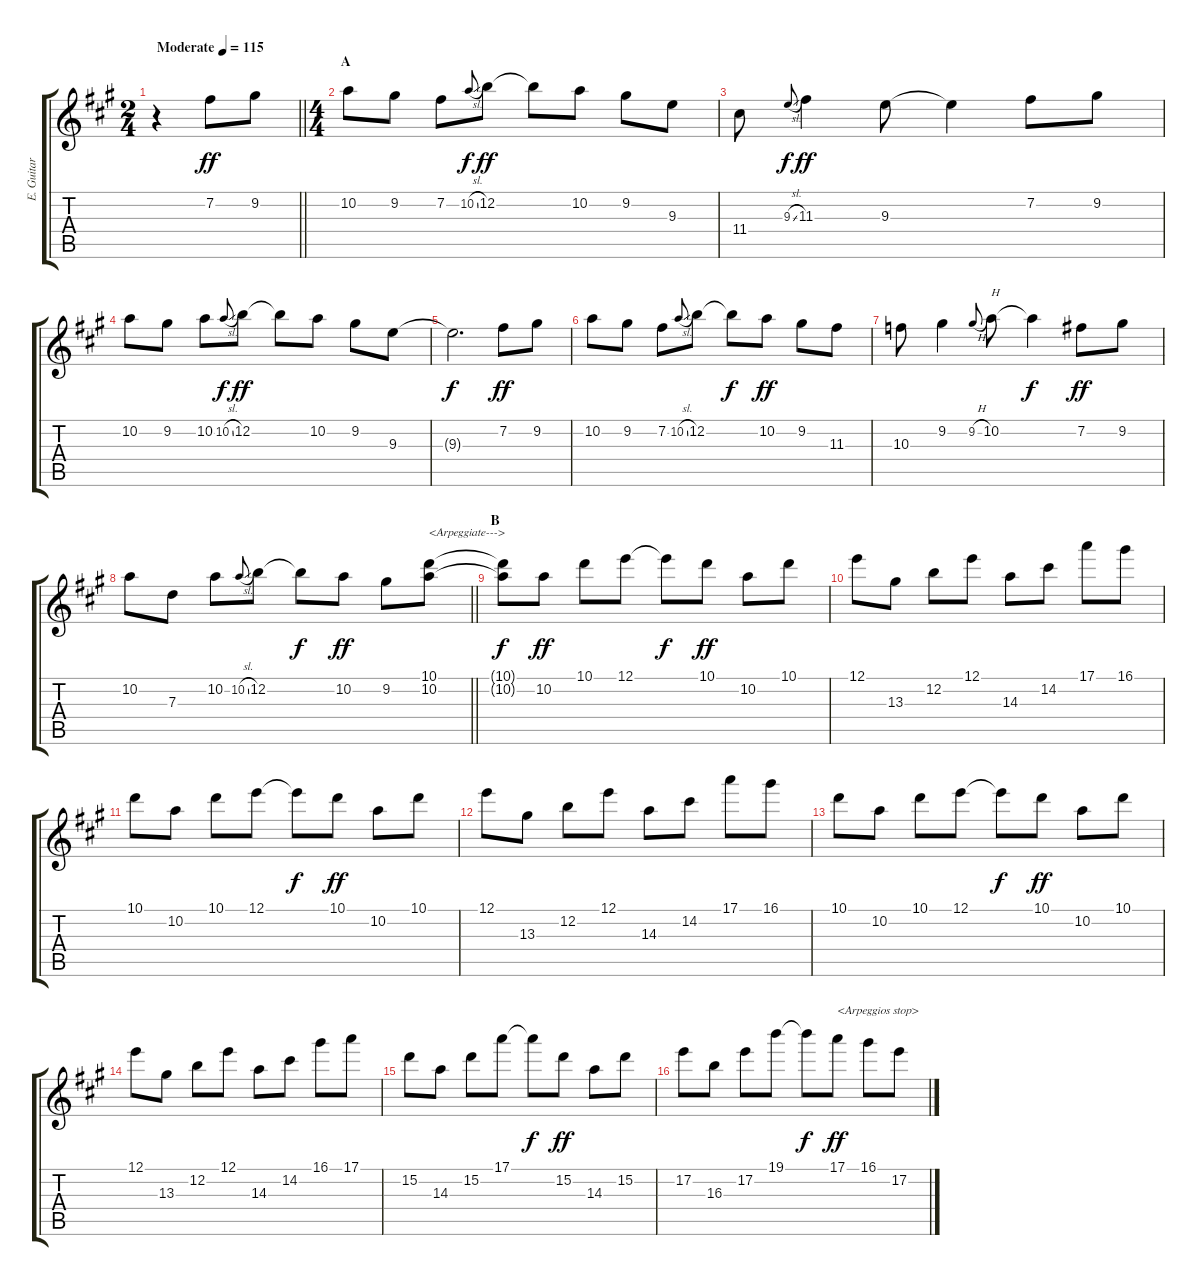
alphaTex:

\track ("E. Guitar I" "E. Guitar ") {instrument overdrivenguitar}
\staff {score tabs}
\tuning (E4 B3 G3 D3 A2 E2) {hide}
\ts (2 4)
\tempo (115 "Moderate")
\clef g2
\barLineRight lightlight
\ks a
r.4{dy ff instrument overdrivenguitar} 7.2.8 9.2.8 |
\ts (4 4)
\section ("" "A")
10.2.8 9.2.8 7.2.8 10.2{sl}.8{gr onbeat dy f} 12.2.8{dy ff} 12.2{t}.8 10.2.8 9.2.8 9.3.8 |
11.4.8 9.3{sl}.8{gr onbeat dy f} 11.3.4{dy ff} 9.3.8 9.3{t}.4 7.2.8 9.2.8 |
10.2.8 9.2.8 10.2.8 10.2{sl}.8{gr onbeat dy f} 12.2.8{dy ff} 12.2{t}.8 10.2.8 9.2.8 9.3.8 |
9.3{t}.2{d dy f} 7.2.8{dy ff} 9.2.8 |
10.2.8 9.2.8 7.2.8 10.2{sl}.8{gr onbeat} 12.2.8 12.2{t}.8{dy f} 10.2.8{dy ff} 9.2.8 11.3.8 |
10.3.8 9.2.4 9.2{h}.8{gr onbeat} 10.2.8{txt "H"} 10.2{t}.4{dy f} 7.2.8{dy ff} 9.2.8 |
\barLineRight lightlight
10.2.8 7.3.8 10.2.8 10.2{sl}.8{gr onbeat} 12.2.8 12.2{t}.8{dy f} 10.2.8{dy ff} 9.2.8 (10.1 10.2).8{txt "<Arpeggiate--->"} |
\section ("" "B")
(10.1{t} 10.2{t}).8{dy f} 10.2.8{dy ff} 10.1.8 12.1.8 12.1{t}.8{dy f} 10.1.8{dy ff} 10.2.8 10.1.8 |
12.1.8 13.3.8 12.2.8 12.1.8 14.3.8 14.2.8 17.1.8 16.1.8 |
10.1.8 10.2.8 10.1.8 12.1.8 12.1{t}.8{dy f} 10.1.8{dy ff} 10.2.8 10.1.8 |
12.1.8 13.3.8 12.2.8 12.1.8 14.3.8 14.2.8 17.1.8 16.1.8 |
10.1.8 10.2.8 10.1.8 12.1.8 12.1{t}.8{dy f} 10.1.8{dy ff} 10.2.8 10.1.8 |
12.1.8 13.3.8 12.2.8 12.1.8 14.3.8 14.2.8 16.1.8 17.1.8 |
15.2.8 14.3.8 15.2.8 17.1.8 17.1{t}.8{dy f} 15.2.8{dy ff} 14.3.8 15.2.8 |
17.2.8 16.3.8 17.2.8 19.1.8 19.1{t}.8{dy f} 17.1.8{txt "<Arpeggios stop>" dy ff} 16.1.8 17.2.8
